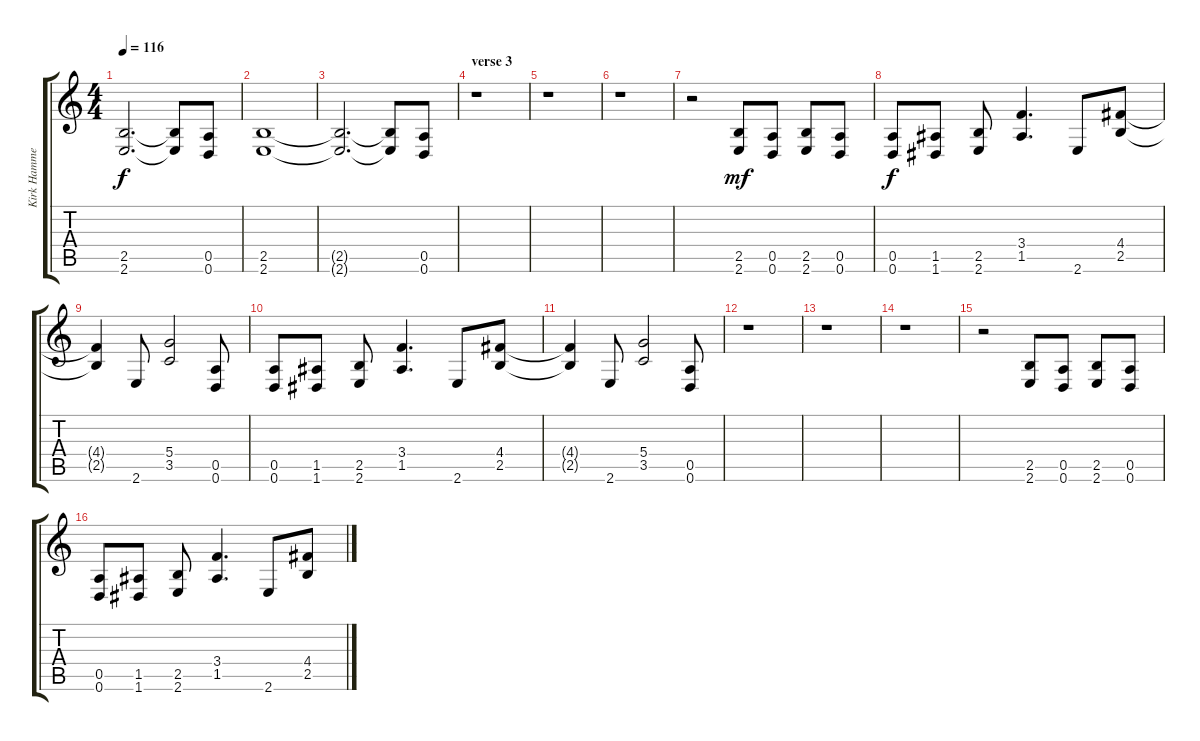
\track ("Kirk Hammet (Lead)" "Kirk Hamme") {instrument distortionguitar}
\staff {score tabs}
\tuning (E4 B3 G3 D3 A2 D2) {hide}
\ts (4 4)
\tempo 116
\clef g2
\ks c
(2.5{t} 2.6{t}).2{d dy f} (2.5{t} 2.6{t}).8 (0.5 0.6).8 |
(2.5 2.6).1 |
(2.5{t} 2.6{t}).2{d} (2.5{t} 2.6{t}).8 (0.5 0.6).8 |
\section ("" "verse 3")
r.1 |
r.1 |
r.1 |
r.2 (2.5 2.6).8{dy mf} (0.5 0.6).8 (2.5 2.6).8 (0.5 0.6).8 |
(0.5 0.6).8{dy f} (1.5 1.6).8 (2.5 2.6).8 (3.4 1.5).4{d} 2.6.8 (4.4 2.5).8 |
(4.4{t} 2.5{t}).4 2.6.8 (5.4 3.5).2 (0.5 0.6).8 |
(0.5 0.6).8 (1.5 1.6).8 (2.5 2.6).8 (3.4 1.5).4{d} 2.6.8 (4.4 2.5).8 |
(4.4{t} 2.5{t}).4 2.6.8 (5.4 3.5).2 (0.5 0.6).8 |
r.1 |
r.1 |
r.1 |
r.2 (2.5 2.6).8 (0.5 0.6).8 (2.5 2.6).8 (0.5 0.6).8 |
(0.5 0.6).8 (1.5 1.6).8 (2.5 2.6).8 (3.4 1.5).4{d} 2.6.8 (4.4 2.5).8
